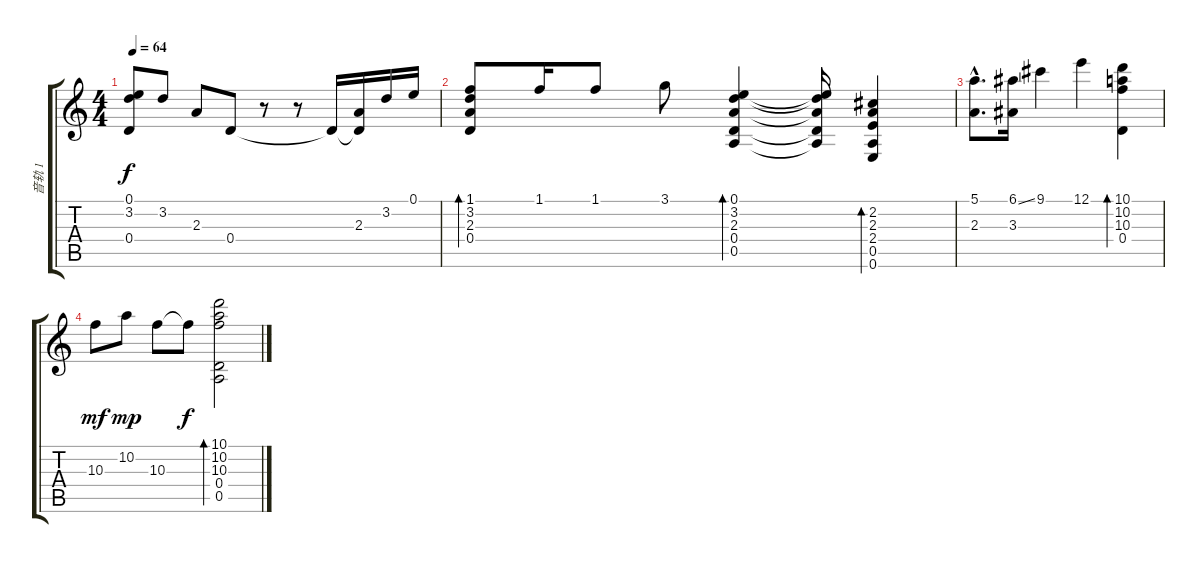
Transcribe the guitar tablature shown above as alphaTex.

\track ("音轨 1" "音轨 1") {instrument acousticguitarsteel}
\staff {score tabs}
\tuning (E4 B3 G3 D3 A2 E2) {hide}
\ts (4 4)
\tempo 64
\clef g2
\ks c
(0.1 3.2 0.4).8{dy f} 3.2.8 2.3.8 0.4.8 r.8 r.8 0.4{t}.16 (2.3 0.4{t}).16 3.2.16 0.1.16 |
(1.1 3.2 2.3 0.4).8{bd 240} 1.1.16 1.1.8 3.1.8 (0.1 3.2 2.3 0.4 0.5).4{bd 240} (0.1{t} 3.2{t} 2.3{t} 0.4{t} 0.5{t}).16 (2.2 2.3 2.4 0.5 0.6).4{bd 240} |
(5.1{hac} 2.3{hac}).8{d} (6.1{ss} 3.3).16 9.1.4 12.1.4 (10.1 10.2 10.3 0.4).4{bd 240} |
10.3.8{dy mf} 10.2.8{dy mp} 10.3.8 10.3{t}.8{dy f} (10.1 10.2 10.3 0.4 0.5).2{bd 480}
